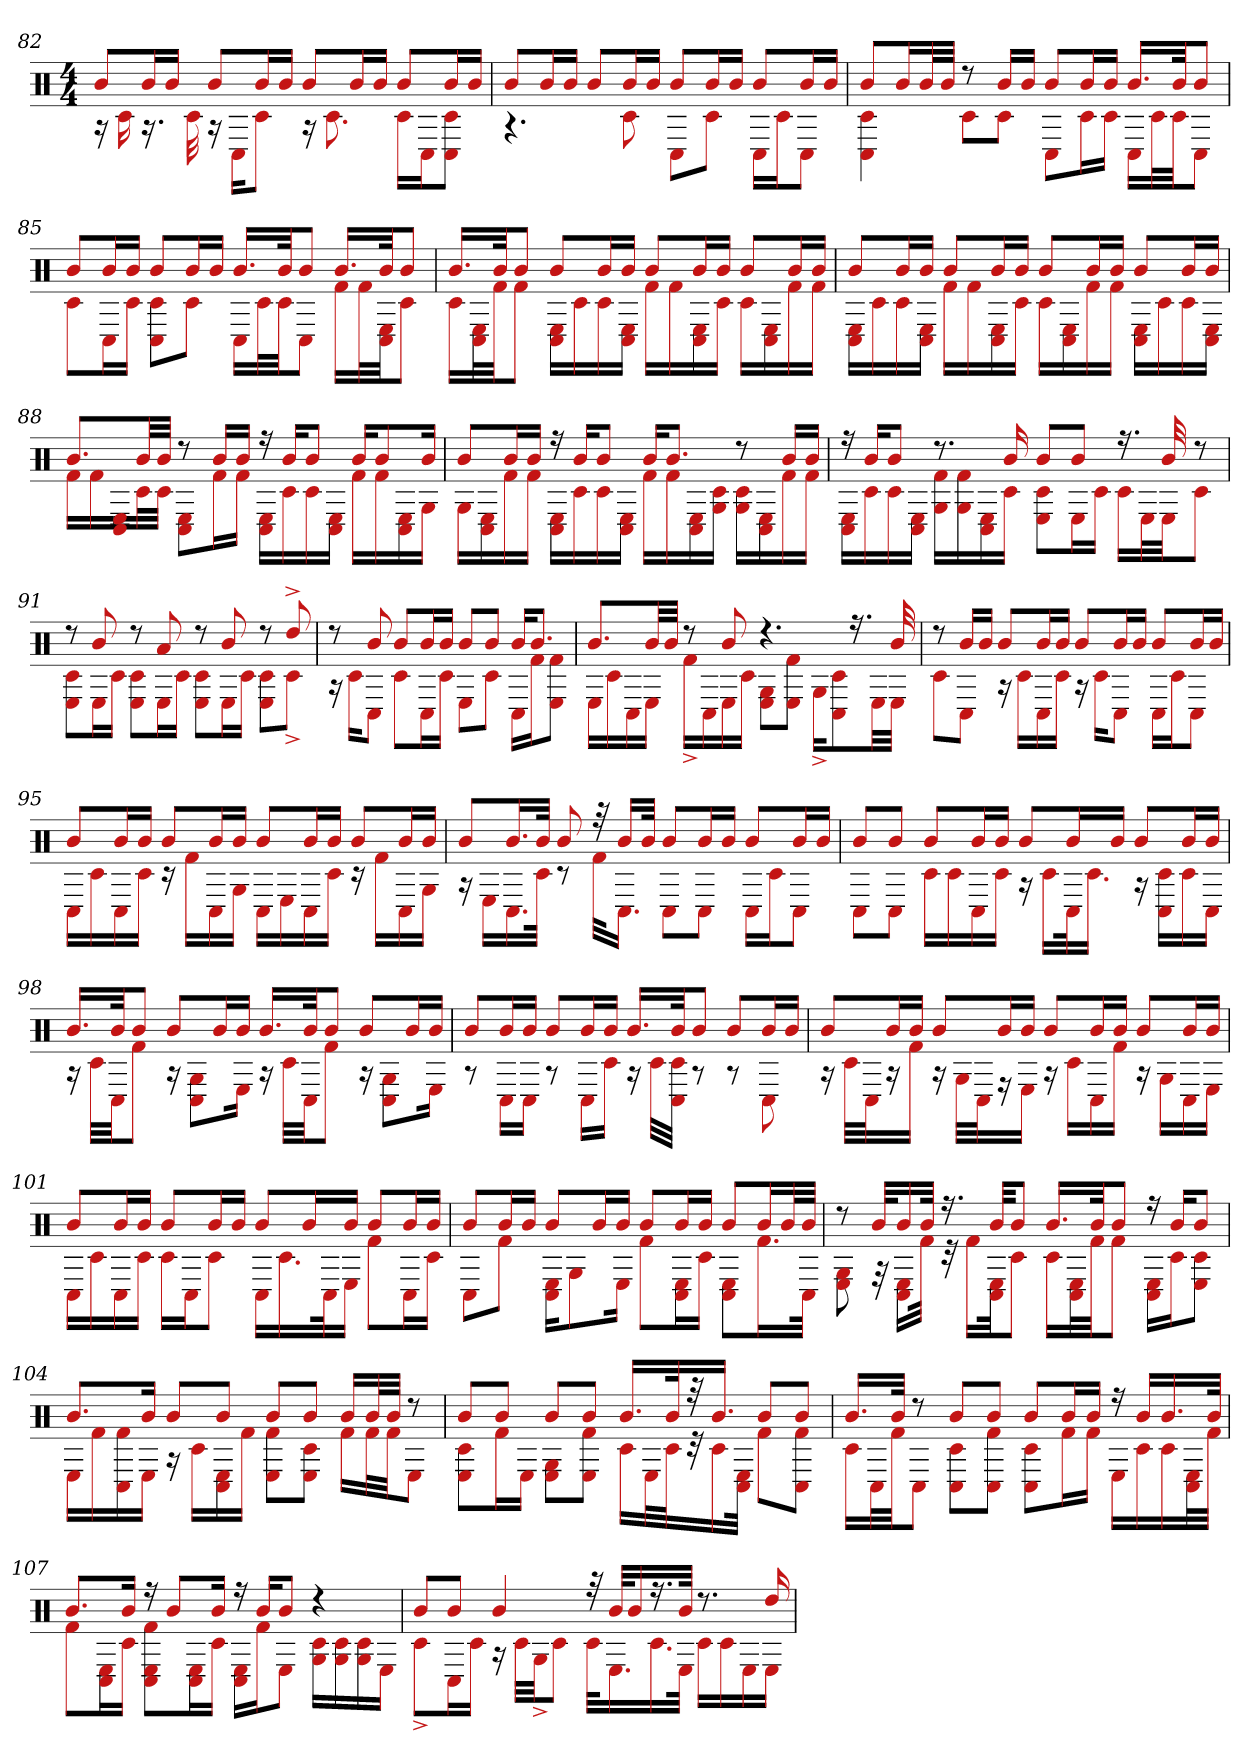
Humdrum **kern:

**kern
*part1
*staff1
*clefX
*k[]
*M4/4
=82
*^
8bL	16r
.	16c#
16bL	16.r
16bJJ	.
.	32c#
8bL	16r
.	16C#KL
16bL	8c#J
16bJJ	.
8bL	16r
.	8.c#
16bL	.
16bJJ	.
8bL	16c#LL
.	16C#J
16bL	8c# 8C#J
16bJJ	.
=83	=83
8bL	4.r
16bL	.
16bJJ	.
8bL	.
16bL	8c#
16bJJ	.
8bL	8C#L
16bL	8c#J
16bJJ	.
8bL	16C#LL
.	16c#J
16bL	8C#J
16bJJ	.
=84	=84
8bL	4c# 4C#
16bL	.
32bL	.
32bJJJ	.
8r	8c#L
16bLL	8c#J
16bJJ	.
8bL	8C#L
16bL	16c#L
16bJJ	16c#JJ
16.bLL	16C#LL
.	32c#L
32bJk	32c#JJ
8bJ	8C#J
=85	=85
8bL	8c#L
16bL	16C#L
16bJJ	16c#JJ
8bL	8c# 8C#L
16bL	8c#J
16bJJ	.
16.bLL	16C#LL
.	32c#L
32bJk	32c#JJ
8bJ	8C#J
16.bLL	16f#LL
.	32f#L
32bJk	32C# 32EJJ
8bJ	8c#J
=86	=86
16.bLL	16c#LL
.	32C# 32EL
32bJk	32f#JJ
8bJ	8f#J
8bL	16C# 16ELL
.	16c#
16bL	16c#
16bJJ	16C# 16EJJ
8bL	16f#LL
.	16f#
16bL	16C# 16E
16bJJ	16c#JJ
8bL	16c#LL
.	16E 16C#
16bL	16f#
16bJJ	16f#JJ
=87	=87
8bL	16E 16C#LL
.	16c#
16bL	16c#
16bJJ	16C# 16EJJ
8bL	16f#LL
.	16f#
16bL	16E 16C#
16bJJ	16c#JJ
8bL	16c#LL
.	16C# 16E
16bL	16f#
16bJJ	16f#JJ
8bL	16E 16C#LL
.	16c#
16bL	16c#
16bJJ	16E 16C#JJ
=88	=88
8.bL	16f#LL
.	16f#
.	16E 16C#
32bLL	32c#L
32bJJJ	32c#JJJ
8r	8E 8C#L
16bLL	16f#L
16bJJ	16f#JJ
16r	16E 16C#LL
16bKL	16c#
8bJ	16c#
.	16E 16C#JJ
16bKL	16f#LL
8b	16f#
.	16C# 16E
16bJk	16GJJ
=89	=89
8bL	16GLL
.	16E 16C#
16bL	16f#
16bJJ	16f#JJ
16r	16E 16C#LL
16bKL	16c#
8bJ	16c#
.	16E 16C#JJ
16bKL	16f#LL
8.bJ	16f#
.	16E 16C#
.	16c# 16GJJ
8r	16c# 16GLL
.	16E 16C#
16bLL	16f#
16bJJ	16f#JJ
=90	=90
16r	16E 16C#LL
16bKL	16c#
8bJ	16c#
.	16E 16C#JJ
8.r	16f# 16GLL
.	16f# 16G
.	16C# 16E
16b	16c#JJ
8bL	8c# 8EL
8bJ	16EL
.	16c#JJ
16.r	16c#LL
.	32EL
32b	32EJJ
8r	8c#J
=91	=91
8r	8c# 8EL
8b	16EL
.	16c#JJ
8r	8c# 8EL
8a	16EL
.	16c#JJ
8r	8c# 8EL
8b	16EL
.	16c#JJ
8r	8c# 8EL
8dd^	8c#^J
=92	=92
8r	16r
.	16c#KL
8b	8C#J
8bL	8c#L
16bL	16C#L
16bJJ	16c#JJ
8bL	8EL
8bJ	8c#J
16bKL	16C#LL
8.bJ	16f#J
.	8f# 8EJ
=93	=93
8.bL	16ELL
.	16c#
.	16C#
32bLL	16EJJ
32bJJJ	.
8r	16f#^LL
.	16C#
8b	16E
.	16c#JJ
4.r	8E 8GL
.	8f# 8EJ
.	16G^KL
.	8C# 8c#
16.r	.
.	32ELL
32b	32EJJJ
=94	=94
8r	8c#L
16bLL	8C#J
16bJJ	.
8bL	16r
.	16c#LL
16bL	16C#
16bJJ	16c#JJ
8bL	16r
.	16c#KL
16bL	8C#J
16bJJ	.
8bL	16C#LL
.	16c#J
16bL	8C#J
16bJJ	.
=95	=95
8bL	16C#LL
.	16c#
16bL	16C#
16bJJ	16c#JJ
8bL	16r
.	16f#LL
16bL	16C#
16bJJ	16GJJ
8bL	16C#LL
.	16E
16bL	16C#
16bJJ	16c#JJ
8bL	16r
.	16f#LL
16bL	16C#
16bJJ	16GJJ
=96	=96
8bL	16r
.	16ELL
16.bL	16.C#
32bJJk	32c#JJk
8b	8r
32r	32f#KLL
16bLL	16.C#JJ
32bJJk	.
8bL	8C#L
16bL	8C#J
16bJJ	.
8bL	16C#LL
.	16c#J
16bL	8C#J
16bJJ	.
=97	=97
8bL	8C#L
8bJ	8C#J
8bL	16c#LL
.	16c#
16bL	16C#
16bJJ	16c#JJ
8bL	16r
.	16c#LL
16bL	32C#k
.	16.c#JJ
16bJJ	.
8bL	16r
.	16c# 16C#LL
16bL	16c#
16bJJ	16C#JJ
=98	=98
16.bLL	16r
.	32c#LLL
32bJk	32C#JJ
8bJ	8f#J
8bL	16r
.	8G 8C#L
16bL	.
16bJJ	16EJk
16.bLL	16r
.	32c#LLL
32bJk	32C#JJ
8bJ	8f#J
8bL	16r
.	8G 8C#L
16bL	.
16bJJ	16EJk
=99	=99
8bL	8r
16bL	16C#LL
16bJJ	16C#JJ
8bL	8r
16bL	16C#LL
16bJJ	16c#JJ
16.bLL	16r
.	32c#LLL
32bJk	32C# 32c#JJJ
8bJ	8r
8bL	8r
16bL	8C#
16bJJ	.
=100	=100
8bL	16r
.	32c#LLL
.	32C#J
16bL	16r
16bJJ	16f#JJ
8bL	16r
.	32GLLL
.	32C#J
16bL	16r
16bJJ	16EJJ
8bL	16r
.	16c#LL
16bL	16C#
16bJJ	16f#JJ
8bL	16r
.	16GLL
16bL	16C#
16bJJ	16EJJ
=101	=101
8bL	16C#LL
.	16c#
16bL	16C#
16bJJ	16c#JJ
8bL	16c#LL
.	16C#J
16bL	8c#J
16bJJ	.
8bL	16C#LL
.	16.c#
16bL	.
.	32C#k
16bJJ	16EJJ
8bL	8f#L
16bL	16C#L
16bJJ	16c#JJ
=102	=102
8bL	8C#L
16bL	8f#J
16bJJ	.
8bL	16C# 16EKL
.	8G
16bL	.
16bJJ	16EJk
8bL	8f#L
16bL	16C# 16EL
16bJJ	16c#JJ
8bL	8C# 8EL
16bL	16.f#L
32bL	.
32bJJJ	32C#JJk
=103	=103
8r	8E 8G
32bKLL	32r
16b	16C# 16ELL
32bJJk	32f#JJk
16.r	32r
.	16f#LL
32bKKL	32C# 32EJk
8bJ	8c#J
16.bLL	16c#LL
.	32C# 32EL
32bJk	32f#JJ
8bJ	8f#J
16r	16C# 16ELL
16bKL	16c#J
8bJ	8c# 8EJ
=104	=104
8.bL	16ELL
.	16f#
.	16f# 16C#
16bJk	16EJJ
8bL	16r
.	16c#LL
8bJ	16E 16C#
.	16f#JJ
8bL	8f# 8EL
8bJ	8c# 8EJ
16bLL	16f#LL
32bL	32f#L
32bJJJ	32f#JJ
8r	8EJ
=105	=105
8bL	8c# 8EL
8bJ	16f#L
.	16EJJ
8bL	8G 8EL
8bJ	8f# 8EJ
16.bLL	16c#LL
.	32EL
32bk	32c#J
32r	32r
16.bJJ	16c#
.	32E 32C#JJk
8bL	8f#L
8bJ	8f# 8C#J
=106	=106
16.bLL	16c#LL
.	32C#L
32bJJk	32f#JJ
8r	8C#J
8bL	8c# 8C#L
8bJ	8f# 8C#J
8bL	8c# 8C#L
16bL	16f#L
16bJJ	16f#JJ
16r	16ELL
16bLL	16c#
16.b	16c#
.	32C# 32EL
32bJJk	32f#JJJ
=107	=107
8.bL	8f#L
.	16C# 16EL
16bJk	16c#JJ
16r	8C# 8E 8f#L
8bL	.
.	16E 16C#L
16bJk	16c#JJ
16r	16E 16C#LL
16bKL	16f#J
8bJ	8EJ
4r	16c# 16GLL
.	16c# 16G
.	16c# 16G
.	16EJJ
=108	=108
8bL	8c#^L
8bJ	16C#L
.	16c#JJ
4b	16r
.	32c#LLL
.	32G^JJ
.	8c#J
32r	32c#KLL
32bKLL	16.E
16b	.
16.r	16.c#
32bJJk	32EJJk
8.r	16c#LL
.	16c#
.	16E
16dd	16EJJ
*v	*v
=
*-
